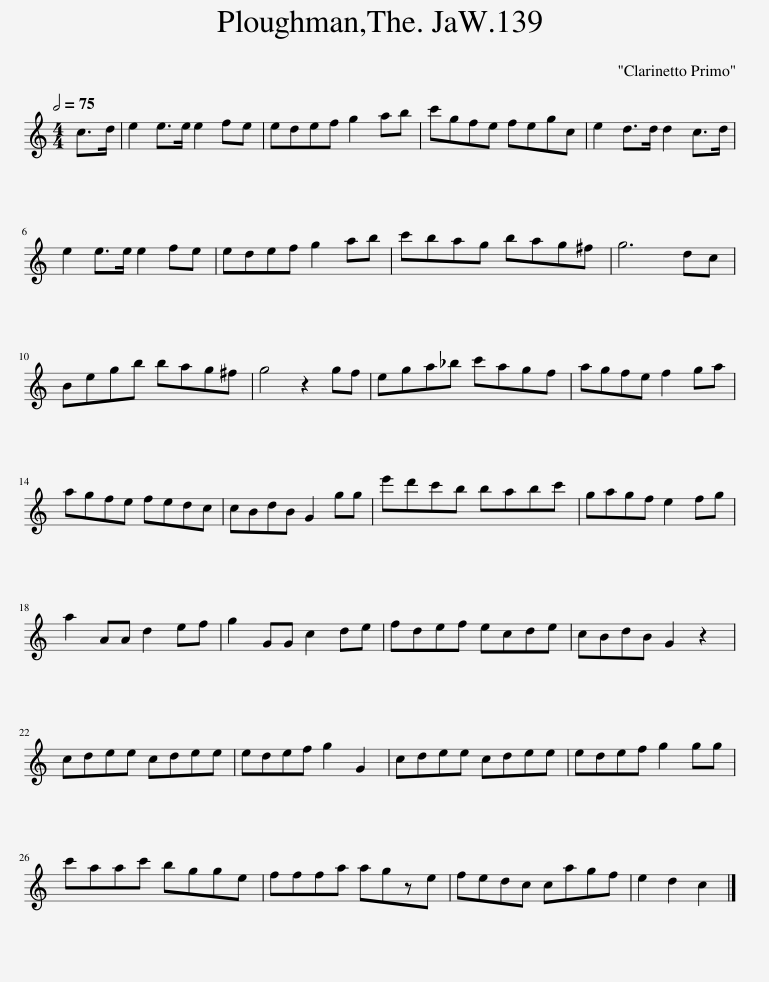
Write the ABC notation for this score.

X:1
L:1/8
Q:1/2=75
M:4/4
I:linebreak $
K:C
V:1 treble
V:1
 c>d | e2 e>e e2 fe | edef g2 ab | c'gfe fegc | e2 d>d d2 c>d |$ %5
 e2 e>e e2 fe | edef g2 ab | c'bag bag^f | g6 dc |$ Begb bag^f | %10
 g4 z2 gf | ega_b c'agf | agfe f2 ga |$ agfe fedc | cBdB G2 gg | %15
 e'd'c'b babc' | gagf e2 fg |$ a2 AA d2 ef | g2 GG c2 de | fdef ecde | %20
 cBdB G2 z2 |$ cdee cdee | edef g2 G2 | cdee cdee | edef g2 gg |$ %25
 c'aac' bgge | fffa agze | fedc cagf | e2 d2 c2 |] %29
